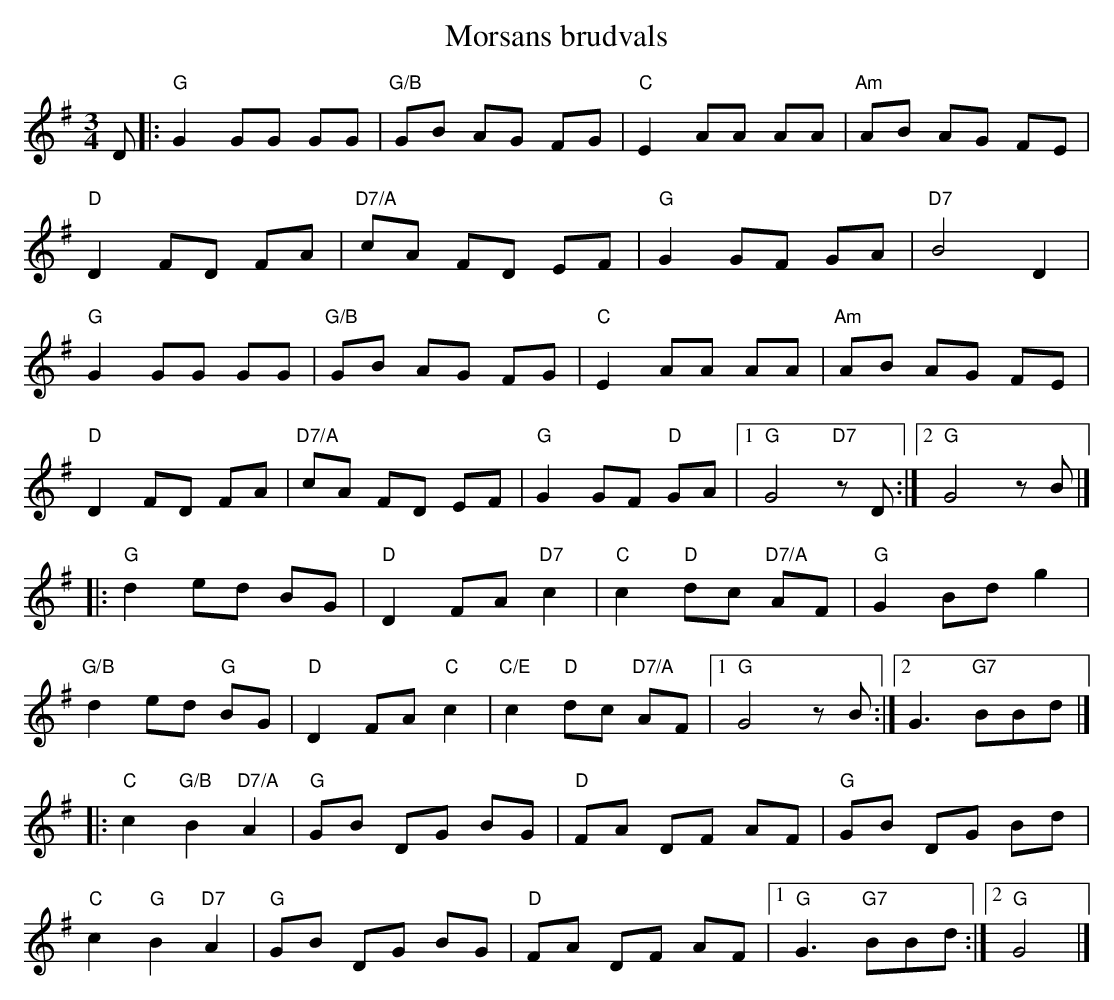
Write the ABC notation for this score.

X:1
T:Morsans brudvals
M:3/4
L:1/8
K:G
D|:"G"G2 GG GG|"G/B"GB AG FG|"C"E2 AA AA|"Am"AB AG FE|
"D"D2 FD FA|"D7/A"cA FD EF|"G"G2 GF GA|"D7"B4 D2|
"G"G2 GG GG|"G/B"GB AG FG|"C"E2 AA AA|"Am"AB AG FE|
"D"D2 FD FA|"D7/A"cA FD EF|"G"G2 GF "D"GA|[1 "G"G4 "D7"zD:|[2 "G"G4 zB|]
|:"G"d2 ed BG|"D"D2 FA "D7"c2|"C"c2 "D"dc "D7/A"AF|"G"G2 Bd g2|
"G/B"d2 ed "G"BG|"D"D2 FA "C"c2|"C/E"c2 "D"dc "D7/A"AF|[1 "G"G4 zB:|[2 G3 "G7"BBd|]
|:"C"c2 "G/B"B2 "D7/A"A2|"G"GB DG BG|"D"FA DF AF|"G"GB DG Bd|
"C"c2 "G"B2 "D7"A2|"G"GB DG BG|"D"FA DF AF|[1 "G"G3 "G7"BBd:|[2 "G"G4|]
